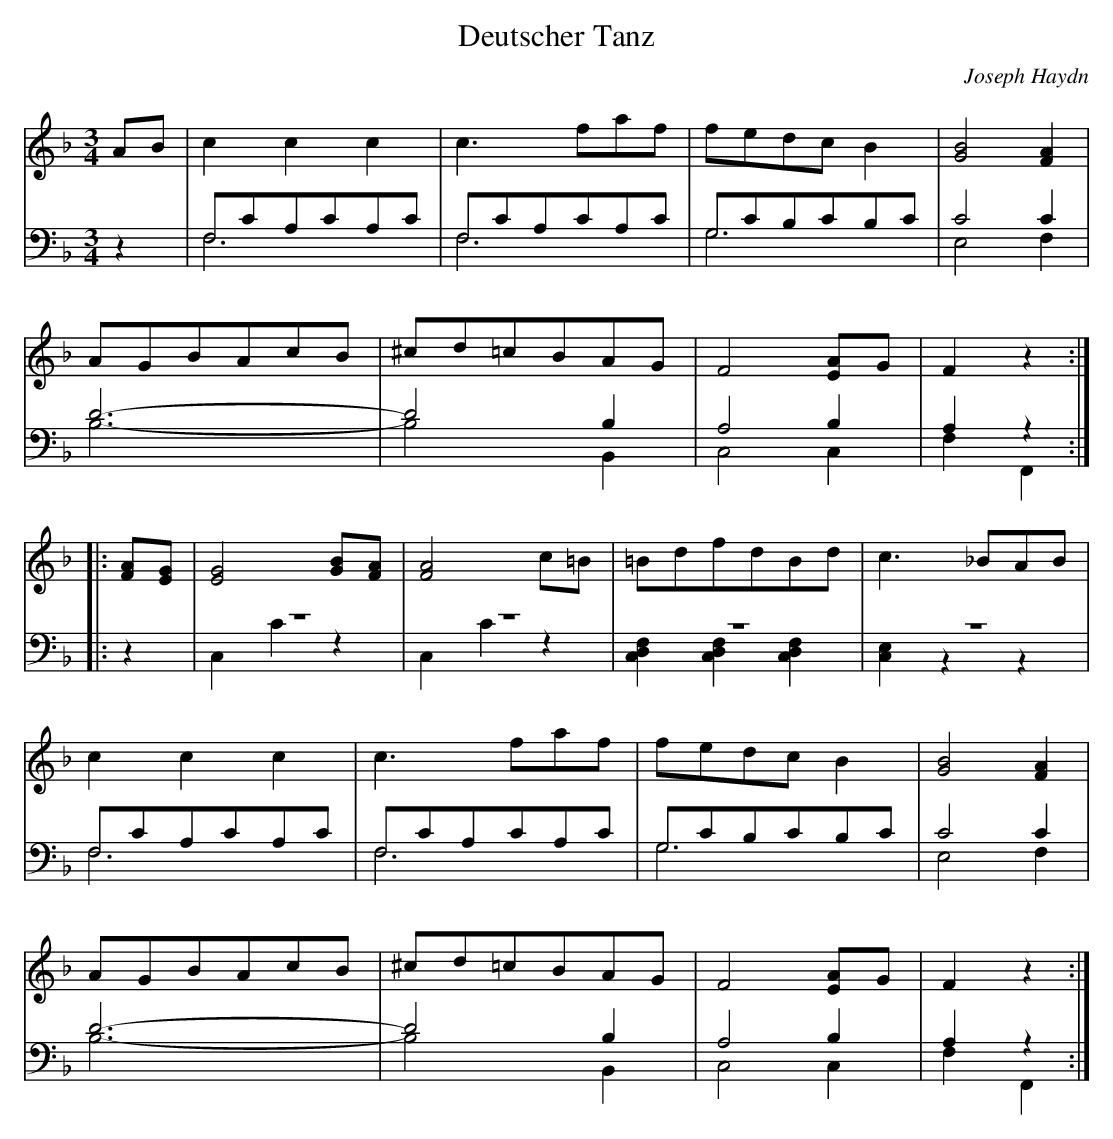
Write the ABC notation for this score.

X:1
T:Deutscher Tanz
C:Joseph Haydn
V:1 Program 1 0
V:2 Program 1 0 bass up
V:3 Program 1 0 bass merge down
M:3/4
L:1/8
K:F
V:1
AB|c2c2c2|c3faf|fedcB2|[G4B4][F2A2]|
V:2
z2|F,CA,CA,C|F,CA,CA,C|G,CB,CB,C|C4C2|
V:3
z2|F,6|F,6|G,6|E,4F,2|
V:1
AGBAcB|^cd=cBAG|F4[EA]G|F2z2:|
V:2
D6-|D4B,2|A,4B,2|A,2z2:|
V:3
B,6-|B,4B,,2|C,4C,2|F,2F,,2:|
V:1
|:[FA][EG]|[E4G4][GB][FA]|[F4A4]c=B|=BdfdBd|c3_BAB|
V:2
|:z2|z6|z6|z6|z6|
V:3
|:z2|C,2C2z2|C,2C2z2|[C,2D,2F,2][C,2D,2F,2][C,2D,2F,2]|[C,2E,2]z2z2|
V:1
c2c2c2|c3faf|fedcB2|[G4B4][F2A2]|
V:2
F,CA,CA,C|F,CA,CA,C|G,CB,CB,C|C4C2|
V:3
F,6|F,6|G,6|E,4F,2|
V:1
AGBAcB|^cd=cBAG|F4[EA]G|F2z2:|
V:2
D6-|D4B,2|A,4B,2|A,2z2:|
V:3
B,6-|B,4B,,2|C,4C,2|F,2F,,2:|
